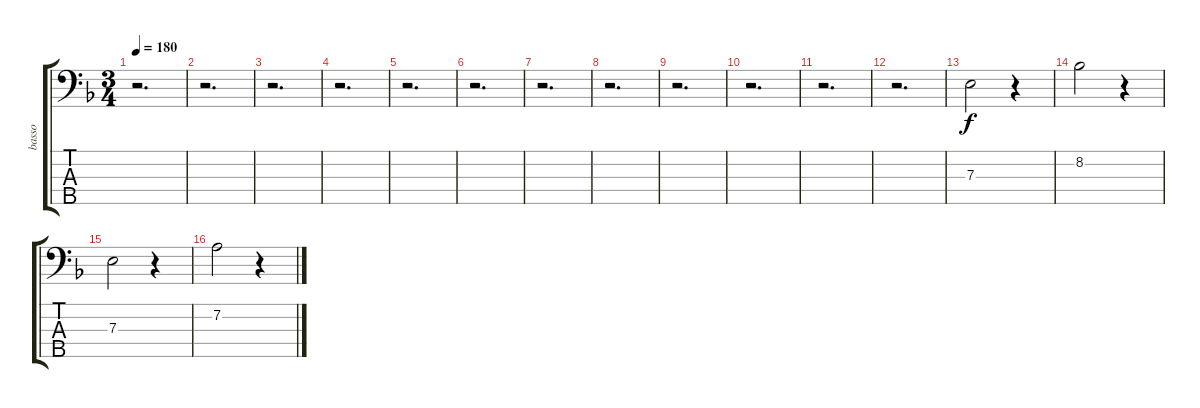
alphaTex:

\track ("basso" "basso") {instrument electricbassfinger}
\staff {score tabs}
\tuning (G2 D2 A1 E1 B0) {hide}
\ts (3 4)
\tempo 180
\clef f4
\ks dminor
r.2{d dy f} |
r.2{d} |
r.2{d} |
r.2{d} |
r.2{d} |
r.2{d} |
r.2{d} |
r.2{d} |
r.2{d} |
r.2{d} |
r.2{d} |
r.2{d} |
7.3.2 r.4 |
8.2.2 r.4 |
7.3.2 r.4 |
7.2.2 r.4
